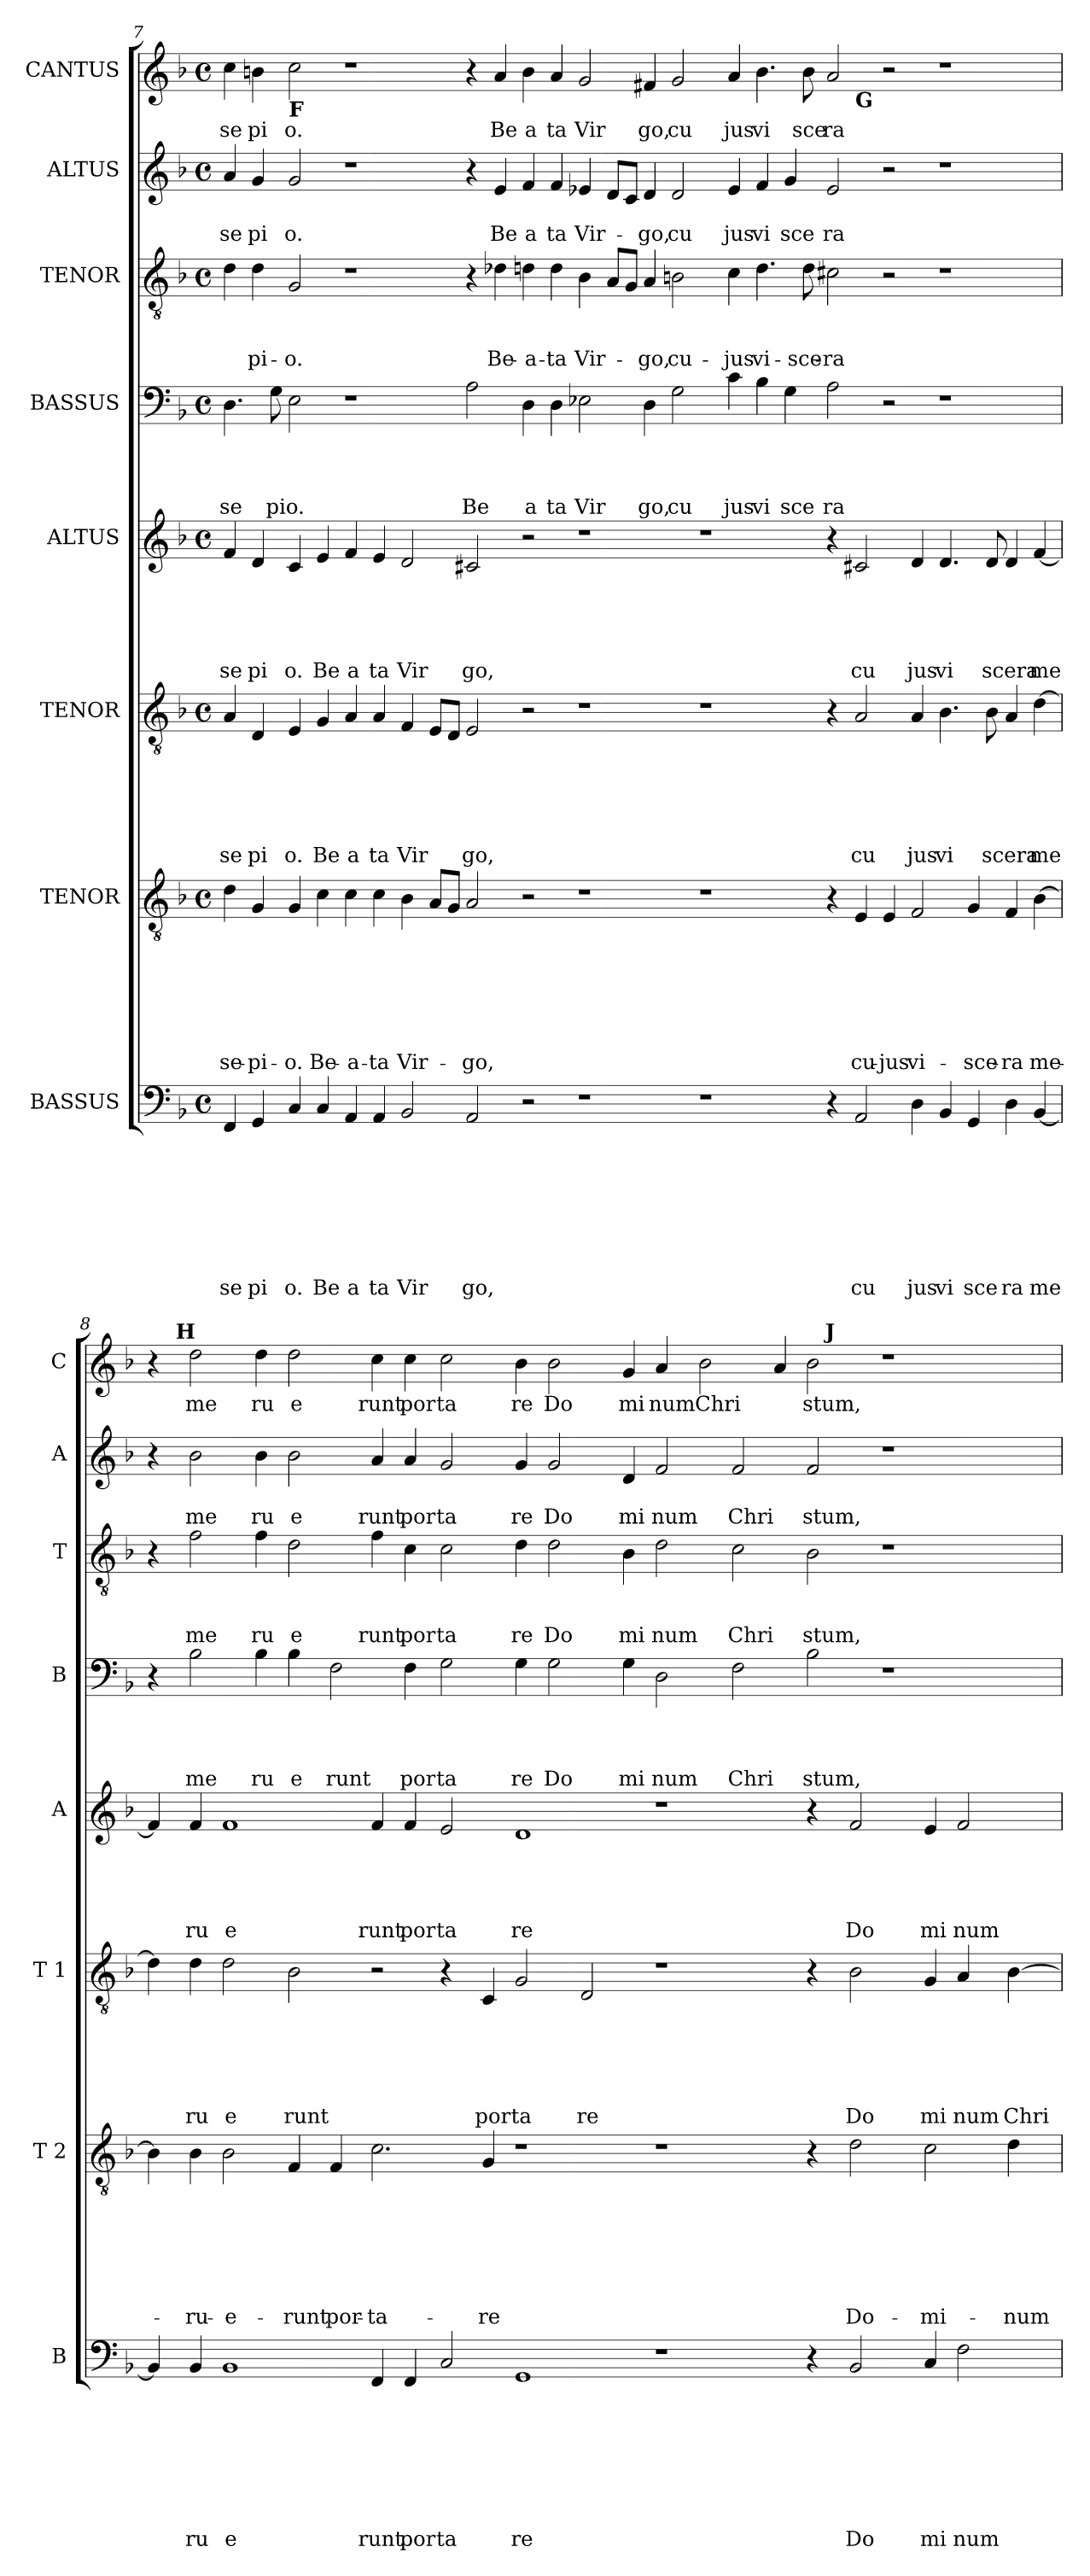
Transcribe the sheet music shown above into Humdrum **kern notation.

**kern	**text	**text	**text	**text	**text	**text	**text	**text	**kern	**text	**text	**text	**text	**text	**text	**text	**kern	**text	**text	**text	**text	**text	**text	**kern	**text	**text	**text	**text	**text	**kern	**text	**text	**text	**text	**kern	**text	**text	**text	**kern	**text	**text	**kern	**text
*part8	*part8	*part8	*part8	*part8	*part8	*part8	*part8	*part8	*part7	*part7	*part7	*part7	*part7	*part7	*part7	*part7	*part6	*part6	*part6	*part6	*part6	*part6	*part6	*part5	*part5	*part5	*part5	*part5	*part5	*part4	*part4	*part4	*part4	*part4	*part3	*part3	*part3	*part3	*part2	*part2	*part2	*part1	*part1
*staff8	*staff8	*staff8	*staff8	*staff8	*staff8	*staff8	*staff8	*staff8	*staff7	*staff7	*staff7	*staff7	*staff7	*staff7	*staff7	*staff7	*staff6	*staff6	*staff6	*staff6	*staff6	*staff6	*staff6	*staff5	*staff5	*staff5	*staff5	*staff5	*staff5	*staff4	*staff4	*staff4	*staff4	*staff4	*staff3	*staff3	*staff3	*staff3	*staff2	*staff2	*staff2	*staff1	*staff1
*I"BASSUS	*	*	*	*	*	*	*	*	*I"TENOR	*	*	*	*	*	*	*	*I"TENOR	*	*	*	*	*	*	*I"ALTUS	*	*	*	*	*	*I"BASSUS	*	*	*	*	*I"TENOR	*	*	*	*I"ALTUS	*	*	*I"CANTUS	*
*I'B	*	*	*	*	*	*	*	*	*I'T 2	*	*	*	*	*	*	*	*I'T 1	*	*	*	*	*	*	*I'A	*	*	*	*	*	*I'B	*	*	*	*	*I'T	*	*	*	*I'A	*	*	*I'C	*
!!LO:PB:g=z
*clefF4	*	*	*	*	*	*	*	*	*clefGv2	*	*	*	*	*	*	*	*clefGv2	*	*	*	*	*	*	*clefG2	*	*	*	*	*	*clefF4	*	*	*	*	*clefGv2	*	*	*	*clefG2	*	*	*clefG2	*
*	*	*	*	*	*	*	*	*	*	*	*	*	*	*	*	*	*	*	*	*	*	*	*	*	*	*	*	*	*	*	*	*	*	*	*	*	*	*	*	*	*	*ITrd1c2	*
*k[b-]	*	*	*	*	*	*	*	*	*k[b-]	*	*	*	*	*	*	*	*k[b-]	*	*	*	*	*	*	*k[b-]	*	*	*	*	*	*k[b-]	*	*	*	*	*k[b-]	*	*	*	*k[b-]	*	*	*k[b-e-a-]	*
*F:	*	*	*	*	*	*	*	*	*F:	*	*	*	*	*	*	*	*F:	*	*	*	*	*	*	*F:	*	*	*	*	*	*F:	*	*	*	*	*F:	*	*	*	*F:	*	*	*E-:	*
*M4/4	*	*	*	*	*	*	*	*	*M4/4	*	*	*	*	*	*	*	*M4/4	*	*	*	*	*	*	*M4/4	*	*	*	*	*	*M4/4	*	*	*	*	*M4/4	*	*	*	*M4/4	*	*	*M4/4	*
*met(c)	*	*	*	*	*	*	*	*	*met(c)	*	*	*	*	*	*	*	*met(c)	*	*	*	*	*	*	*met(c)	*	*	*	*	*	*met(c)	*	*	*	*	*met(c)	*	*	*	*met(c)	*	*	*met(c)	*
=7	=7	=7	=7	=7	=7	=7	=7	=7	=7	=7	=7	=7	=7	=7	=7	=7	=7	=7	=7	=7	=7	=7	=7	=7	=7	=7	=7	=7	=7	=7	=7	=7	=7	=7	=7	=7	=7	=7	=7	=7	=7	=7	=7
!	!	!	!	!	!	!	!	!LO:LY:b	!	!	!	!	!	!	!	!LO:LY:b	!	!	!	!	!	!	!LO:LY:b	!	!	!	!	!	!LO:LY:b	!	!	!	!	!LO:LY:b	!	!	!	!	!	!	!LO:LY:b	!	!LO:LY:b
*	*	*	*	*	*	*	*	*	*	*	*	*	*	*	*	*	*	*	*	*	*	*	*	*	*	*	*	*	*	*	*	*	*	*	*	*	*	*	*	*	*	*^	*
4FF/	.	.	.	.	.	.	.	se	4d\	.	.	.	.	.	.	se-	4A/	.	.	.	.	.	se	4f/	.	.	.	.	-se	4.D\	.	.	.	se	4d\	.	.	.	4a/	.	se	4b-\	1ryy	se
!	!	!	!	!	!	!	!	!LO:LY:b	!	!	!	!	!	!	!	!LO:LY:b	!	!	!	!	!	!	!LO:LY:b	!	!	!	!	!	!LO:LY:b	!	!	!	!	!	!	!	!	!LO:LY:b	!	!	!LO:LY:b	!	!	!LO:LY:b
4GG/	.	.	.	.	.	.	.	pi	4G/	.	.	.	.	.	.	-pi-	4D/	.	.	.	.	.	pi	4d/	.	.	.	.	pi	.	.	.	.	.	4d\	.	.	pi-	4g/	.	pi	4an\	.	pi
!	!	!	!	!	!	!	!	!	!	!	!	!	!	!	!	!	!	!	!	!	!	!	!	!	!	!	!	!	!	!	!	!	!	!LO:LY:b	!	!	!	!	!	!	!	!	!	!
.	.	.	.	.	.	.	.	.	.	.	.	.	.	.	.	.	.	.	.	.	.	.	.	.	.	.	.	.	.	8G\	.	.	.	pio.	.	.	.	.	.	.	.	.	.	.
!	!	!	!	!	!	!	!	!	!	!	!	!	!	!	!	!	!	!	!	!	!	!	!	!	!	!	!	!	!	!	!	!	!	!	!	!	!	!	!	!	!	!LO:TX:b:B:t=F	!	!
!	!	!	!	!	!	!	!	!LO:LY:b	!	!	!	!	!	!	!	!LO:LY:b	!	!	!	!	!	!	!LO:LY:b	!	!	!	!	!	!LO:LY:b	!	!	!	!	!	!	!	!	!LO:LY:b	!	!	!LO:LY:b	!	!	!LO:LY:b
4C/	.	.	.	.	.	.	.	o.	4G/	.	.	.	.	.	.	-o.	4E/	.	.	.	.	.	o.	4c/	.	.	.	.	o.	2E\	.	.	.	.	2G/	.	.	-o.	2g/	.	o.	2b-\	.	o.
!	!	!	!	!	!	!	!	!LO:LY:b	!	!	!	!	!	!	!	!LO:LY:b	!	!	!	!	!	!	!LO:LY:b	!	!	!	!	!	!LO:LY:b	!	!	!	!	!	!	!	!	!	!	!	!	!	!	!
4C/	.	.	.	.	.	.	.	Be	4c\	.	.	.	.	.	.	Be-	4G/	.	.	.	.	.	Be	4e/	.	.	.	.	Be	.	.	.	.	.	.	.	.	.	.	.	.	.	.	.
!	!	!	!	!	!	!	!	!LO:LY:b	!	!	!	!	!	!	!	!LO:LY:b	!	!	!	!	!	!	!LO:LY:b	!	!	!	!	!	!LO:LY:b	!	!	!	!	!	!	!	!	!	!	!	!	!	!	!
4AA/	.	.	.	.	.	.	.	a	4c\	.	.	.	.	.	.	-a-	4A/	.	.	.	.	.	a	4f/	.	.	.	.	a	1r	.	.	.	.	1r	.	.	.	1r	.	.	1r	1ryy	.
!	!	!	!	!	!	!	!	!LO:LY:b	!	!	!	!	!	!	!	!LO:LY:b	!	!	!	!	!	!	!LO:LY:b	!	!	!	!	!	!LO:LY:b	!	!	!	!	!	!	!	!	!	!	!	!	!	!	!
4AA/	.	.	.	.	.	.	.	ta	4c\	.	.	.	.	.	.	-ta	4A/	.	.	.	.	.	ta	4e/	.	.	.	.	ta	.	.	.	.	.	.	.	.	.	.	.	.	.	.	.
!	!	!	!	!	!	!	!	!LO:LY:b	!	!	!	!	!	!	!	!LO:LY:b	!	!	!	!	!	!	!LO:LY:b	!	!	!	!	!	!LO:LY:b	!	!	!	!	!	!	!	!	!	!	!	!	!	!	!
2BB-/	.	.	.	.	.	.	.	Vir	4B-\	.	.	.	.	.	.	Vir-	4F/	.	.	.	.	.	Vir	2d/	.	.	.	.	Vir	.	.	.	.	.	.	.	.	.	.	.	.	.	.	.
.	.	.	.	.	.	.	.	.	8A/L	.	.	.	.	.	.	.	8E/L	.	.	.	.	.	.	.	.	.	.	.	.	.	.	.	.	.	.	.	.	.	.	.	.	.	.	.
.	.	.	.	.	.	.	.	.	8G/J	.	.	.	.	.	.	.	8D/J	.	.	.	.	.	.	.	.	.	.	.	.	.	.	.	.	.	.	.	.	.	.	.	.	.	.	.
!	!	!	!	!	!	!	!	!LO:LY:b	!	!	!	!	!	!	!	!LO:LY:b	!	!	!	!	!	!	!LO:LY:b	!	!	!	!	!	!LO:LY:b	!	!	!	!	!LO:LY:b	!	!	!	!	!	!	!	!	!	!
2AA/	.	.	.	.	.	.	.	go,	2A/	.	.	.	.	.	.	-go,	2E/	.	.	.	.	.	go,	2c#X/	.	.	.	.	go,	2A\	.	.	.	Be	4r	.	.	.	4r	.	.	4r	1ryy	.
!	!	!	!	!	!	!	!	!	!	!	!	!	!	!	!	!	!	!	!	!	!	!	!	!	!	!	!	!	!	!	!	!	!	!	!	!	!	!LO:LY:b	!	!	!LO:LY:b	!	!	!LO:LY:b
.	.	.	.	.	.	.	.	.	.	.	.	.	.	.	.	.	.	.	.	.	.	.	.	.	.	.	.	.	.	.	.	.	.	.	4d-X\	.	.	Be-	4e/	.	Be	4g/	.	Be
!	!	!	!	!	!	!	!	!	!	!	!	!	!	!	!	!	!	!	!	!	!	!	!	!	!	!	!	!	!	!	!	!	!	!LO:LY:b	!	!	!	!LO:LY:b	!	!	!LO:LY:b	!	!	!LO:LY:b
2r	.	.	.	.	.	.	.	.	2r	.	.	.	.	.	.	.	2r	.	.	.	.	.	.	2r	.	.	.	.	.	4D\	.	.	.	a	4dn\	.	.	-a-	4f/	.	a	4a\	.	a
!	!	!	!	!	!	!	!	!	!	!	!	!	!	!	!	!	!	!	!	!	!	!	!	!	!	!	!	!	!	!	!	!	!	!LO:LY:b	!	!	!	!LO:LY:b	!	!	!LO:LY:b	!	!	!LO:LY:b
.	.	.	.	.	.	.	.	.	.	.	.	.	.	.	.	.	.	.	.	.	.	.	.	.	.	.	.	.	.	4D\	.	.	.	ta	4d\	.	.	-ta	4f/	.	ta	4g/	.	ta
!	!	!	!	!	!	!	!	!	!	!	!	!	!	!	!	!	!	!	!	!	!	!	!	!	!	!	!	!	!	!	!	!	!	!LO:LY:b	!	!	!	!LO:LY:b	!	!	!LO:LY:b	!	!	!LO:LY:b
1r	.	.	.	.	.	.	.	.	1r	.	.	.	.	.	.	.	1r	.	.	.	.	.	.	1r	.	.	.	.	.	2E-X\	.	.	.	Vir	4B-\	.	.	Vir-	4e-X/	.	Vir-	2f/	1ryy	Vir
.	.	.	.	.	.	.	.	.	.	.	.	.	.	.	.	.	.	.	.	.	.	.	.	.	.	.	.	.	.	.	.	.	.	.	8A/L	.	.	.	8d/L	.	.	.	.	.
.	.	.	.	.	.	.	.	.	.	.	.	.	.	.	.	.	.	.	.	.	.	.	.	.	.	.	.	.	.	.	.	.	.	.	8G/J	.	.	.	8c/J	.	.	.	.	.
!	!	!	!	!	!	!	!	!	!	!	!	!	!	!	!	!	!	!	!	!	!	!	!	!	!	!	!	!	!	!	!	!	!	!LO:LY:b	!	!	!	!LO:LY:b	!	!	!LO:LY:b	!	!	!LO:LY:b
.	.	.	.	.	.	.	.	.	.	.	.	.	.	.	.	.	.	.	.	.	.	.	.	.	.	.	.	.	.	4D\	.	.	.	go,	4A/	.	.	-go,	4d/	.	-go,	4en/	.	go,
!	!	!	!	!	!	!	!	!	!	!	!	!	!	!	!	!	!	!	!	!	!	!	!	!	!	!	!	!	!	!	!	!	!	!LO:LY:b	!	!	!	!LO:LY:b	!	!	!LO:LY:b	!	!	!LO:LY:b
.	.	.	.	.	.	.	.	.	.	.	.	.	.	.	.	.	.	.	.	.	.	.	.	.	.	.	.	.	.	2G\	.	.	.	cu	2Bn\	.	.	cu-	2d/	.	cu	2f/	.	cu
1r	.	.	.	.	.	.	.	.	1r	.	.	.	.	.	.	.	1r	.	.	.	.	.	.	1r	.	.	.	.	.	.	.	.	.	.	.	.	.	.	.	.	.	.	1ryy	.
!	!	!	!	!	!	!	!	!	!	!	!	!	!	!	!	!	!	!	!	!	!	!	!	!	!	!	!	!	!	!	!	!	!	!LO:LY:b	!	!	!	!LO:LY:b	!	!	!LO:LY:b	!	!	!LO:LY:b
.	.	.	.	.	.	.	.	.	.	.	.	.	.	.	.	.	.	.	.	.	.	.	.	.	.	.	.	.	.	4c\	.	.	.	jus	4c\	.	.	-jus	4e-/	.	jus	4g/	.	jus
!	!	!	!	!	!	!	!	!	!	!	!	!	!	!	!	!	!	!	!	!	!	!	!	!	!	!	!	!	!	!	!	!	!	!LO:LY:b	!	!	!	!LO:LY:b	!	!	!LO:LY:b	!	!	!LO:LY:b
.	.	.	.	.	.	.	.	.	.	.	.	.	.	.	.	.	.	.	.	.	.	.	.	.	.	.	.	.	.	4B-\	.	.	.	vi	4.d\	.	.	vi-	4f/	.	vi	4.a\	.	vi
!	!	!	!	!	!	!	!	!	!	!	!	!	!	!	!	!	!	!	!	!	!	!	!	!	!	!	!	!	!	!	!	!	!	!LO:LY:b	!	!	!	!	!	!	!LO:LY:b	!	!	!
.	.	.	.	.	.	.	.	.	.	.	.	.	.	.	.	.	.	.	.	.	.	.	.	.	.	.	.	.	.	4G\	.	.	.	sce	.	.	.	.	4g/	.	sce	.	.	.
!	!	!	!	!	!	!	!	!	!	!	!	!	!	!	!	!	!	!	!	!	!	!	!	!	!	!	!	!	!	!	!	!	!	!	!	!	!	!LO:LY:b	!	!	!	!	!	!LO:LY:b
.	.	.	.	.	.	.	.	.	.	.	.	.	.	.	.	.	.	.	.	.	.	.	.	.	.	.	.	.	.	.	.	.	.	.	8d\	.	.	-sce-	.	.	.	8a\	.	sce
!	!	!	!	!	!	!	!	!	!	!	!	!	!	!	!	!	!	!	!	!	!	!	!	!	!	!	!	!	!	!	!	!	!	!LO:LY:b	!	!	!	!LO:LY:b	!	!	!LO:LY:b	!	!	!LO:LY:b
4r	.	.	.	.	.	.	.	.	4r	.	.	.	.	.	.	.	4r	.	.	.	.	.	.	4r	.	.	.	.	.	2A\	.	.	.	ra	2c#X\	.	.	-ra	2e-/	.	ra	2g/	4ryy	ra
!	!	!	!	!	!	!	!	!	!	!	!	!	!	!	!	!	!	!	!	!	!	!	!	!	!	!	!	!	!	!	!	!	!	!	!	!	!	!	!	!	!	!	!LO:TX:b:B:t=G	!
!	!	!	!	!	!	!	!	!LO:LY:b	!	!	!	!	!	!	!	!LO:LY:b	!	!	!	!	!	!	!LO:LY:b	!	!	!	!	!	!LO:LY:b	!	!	!	!	!	!	!	!	!	!	!	!	!	!	!
2AA/	.	.	.	.	.	.	.	cu	4E/	.	.	.	.	.	.	cu-	2A/	.	.	.	.	.	cu	2c#X/	.	.	.	.	cu	.	.	.	.	.	.	.	.	.	.	.	.	.	1..ryy	.
!	!	!	!	!	!	!	!	!	!	!	!	!	!	!	!	!LO:LY:b	!	!	!	!	!	!	!	!	!	!	!	!	!	!	!	!	!	!	!	!	!	!	!	!	!	!	!	!
.	.	.	.	.	.	.	.	.	4E/	.	.	.	.	.	.	-jus	.	.	.	.	.	.	.	.	.	.	.	.	.	2r	.	.	.	.	2r	.	.	.	2r	.	.	2r	.	.
!	!	!	!	!	!	!	!	!LO:LY:b	!	!	!	!	!	!	!	!LO:LY:b	!	!	!	!	!	!	!LO:LY:b	!	!	!	!	!	!LO:LY:b	!	!	!	!	!	!	!	!	!	!	!	!	!	!	!
4D\	.	.	.	.	.	.	.	jus	2F/	.	.	.	.	.	.	vi-	4A/	.	.	.	.	.	jus	4d/	.	.	.	.	jus	.	.	.	.	.	.	.	.	.	.	.	.	.	.	.
!	!	!	!	!	!	!	!	!LO:LY:b	!	!	!	!	!	!	!	!	!	!	!	!	!	!	!LO:LY:b	!	!	!	!	!	!LO:LY:b	!	!	!	!	!	!	!	!	!	!	!	!	!	!	!
4BB-/	.	.	.	.	.	.	.	vi	.	.	.	.	.	.	.	.	4.B-\	.	.	.	.	.	vi	4.d/	.	.	.	.	vi	1r	.	.	.	.	1r	.	.	.	1r	.	.	1r	.	.
!	!	!	!	!	!	!	!	!LO:LY:b	!	!	!	!	!	!	!	!LO:LY:b	!	!	!	!	!	!	!	!	!	!	!	!	!	!	!	!	!	!	!	!	!	!	!	!	!	!	!	!
4GG/	.	.	.	.	.	.	.	sce	4G/	.	.	.	.	.	.	-sce-	.	.	.	.	.	.	.	.	.	.	.	.	.	.	.	.	.	.	.	.	.	.	.	.	.	.	.	.
!	!	!	!	!	!	!	!	!	!	!	!	!	!	!	!	!	!	!	!	!	!	!	!LO:LY:b	!	!	!	!	!	!LO:LY:b	!	!	!	!	!	!	!	!	!	!	!	!	!	!	!
.	.	.	.	.	.	.	.	.	.	.	.	.	.	.	.	.	8B-\	.	.	.	.	.	scera	8d/	.	.	.	.	scera	.	.	.	.	.	.	.	.	.	.	.	.	.	.	.
!	!	!	!	!	!	!	!	!LO:LY:b	!	!	!	!	!	!	!	!LO:LY:b	!	!	!	!	!	!	!	!	!	!	!	!	!	!	!	!	!	!	!	!	!	!	!	!	!	!	!	!
4D\	.	.	.	.	.	.	.	ra	4F/	.	.	.	.	.	.	-ra	4A/	.	.	.	.	.	.	4d/	.	.	.	.	.	.	.	.	.	.	.	.	.	.	.	.	.	.	.	.
!	!	!	!	!	!	!	!	!LO:LY:b	!	!	!	!	!	!	!	!LO:LY:b	!	!	!	!	!	!	!LO:LY:b	!	!	!	!	!	!LO:LY:b	!	!	!	!	!	!	!	!	!	!	!	!	!	!	!
[<4BB-/	.	.	.	.	.	.	.	me	[<4B-\	.	.	.	.	.	.	me-	[<4d\	.	.	.	.	.	me	[<4f/	.	.	.	.	me	.	.	.	.	.	.	.	.	.	.	.	.	.	.	.
!!LO:LB:g=z
=8	=8	=8	=8	=8	=8	=8	=8	=8	=8	=8	=8	=8	=8	=8	=8	=8	=8	=8	=8	=8	=8	=8	=8	=8	=8	=8	=8	=8	=8	=8	=8	=8	=8	=8	=8	=8	=8	=8	=8	=8	=8	=8	=8	=8
*	*	*	*	*	*	*	*	*	*	*	*	*	*	*	*	*	*	*	*	*	*	*	*	*	*	*	*	*	*	*	*	*	*	*	*	*	*	*	*	*	*	*	*^	*
4BB-/]	.	.	.	.	.	.	.	.	4B-\]	.	.	.	.	.	.	.	4d\]	.	.	.	.	.	.	4f/]	.	.	.	.	.	4r	.	.	.	.	4r	.	.	.	4r	.	.	4r	8.ryy	1ryy	.
!	!	!	!	!	!	!	!	!	!	!	!	!	!	!	!	!	!	!	!	!	!	!	!	!	!	!	!	!	!	!	!	!	!	!	!	!	!	!	!	!	!	!	!LO:TX:a:B:t=H	!	!
.	.	.	.	.	.	.	.	.	.	.	.	.	.	.	.	.	.	.	.	.	.	.	.	.	.	.	.	.	.	.	.	.	.	.	.	.	.	.	.	.	.	.	1ryy	.	.
!	!	!	!	!	!	!	!	!LO:LY:b	!	!	!	!	!	!	!	!LO:LY:b	!	!	!	!	!	!	!LO:LY:b	!	!	!	!	!	!LO:LY:b	!	!	!	!	!LO:LY:b	!	!	!	!LO:LY:b	!	!	!LO:LY:b	!	!	!	!LO:LY:b
4BB-/	.	.	.	.	.	.	.	ru	4B-\	.	.	.	.	.	.	-ru-	4d\	.	.	.	.	.	ru	4f/	.	.	.	.	ru	2B-\	.	.	.	me	2f\	.	.	me	2b-\	.	me	2cc\	.	.	me
!	!	!	!	!	!	!	!	!LO:LY:b	!	!	!	!	!	!	!	!LO:LY:b	!	!	!	!	!	!	!LO:LY:b	!	!	!	!	!	!LO:LY:b	!	!	!	!	!	!	!	!	!	!	!	!	!	!	!	!
1BB-	.	.	.	.	.	.	.	e	2B-\	.	.	.	.	.	.	-e-	2d\	.	.	.	.	.	e	1f	.	.	.	.	e	.	.	.	.	.	.	.	.	.	.	.	.	.	.	.	.
!	!	!	!	!	!	!	!	!	!	!	!	!	!	!	!	!	!	!	!	!	!	!	!	!	!	!	!	!	!	!	!	!	!	!LO:LY:b	!	!	!	!LO:LY:b	!	!	!LO:LY:b	!	!	!	!LO:LY:b
.	.	.	.	.	.	.	.	.	.	.	.	.	.	.	.	.	.	.	.	.	.	.	.	.	.	.	.	.	.	4B-\	.	.	.	ru	4f\	.	.	ru	4b-\	.	ru	4cc\	.	.	ru
!	!	!	!	!	!	!	!	!	!	!	!	!	!	!	!	!LO:LY:b	!	!	!	!	!	!	!LO:LY:b	!	!	!	!	!	!	!	!	!	!	!LO:LY:b	!	!	!	!LO:LY:b	!	!	!LO:LY:b	!	!	!	!LO:LY:b
.	.	.	.	.	.	.	.	.	4F/	.	.	.	.	.	.	-runt	2B-\	.	.	.	.	.	runt	.	.	.	.	.	.	4B-\	.	.	.	e	2d\	.	.	e	2b-\	.	e	2cc\	.	1ryy	e
.	.	.	.	.	.	.	.	.	.	.	.	.	.	.	.	.	.	.	.	.	.	.	.	.	.	.	.	.	.	.	.	.	.	.	.	.	.	.	.	.	.	.	1ryy	.	.
!	!	!	!	!	!	!	!	!	!	!	!	!	!	!	!	!LO:LY:b	!	!	!	!	!	!	!	!	!	!	!	!	!	!	!	!	!	!LO:LY:b	!	!	!	!	!	!	!	!	!	!	!
.	.	.	.	.	.	.	.	.	4F/	.	.	.	.	.	.	por-	.	.	.	.	.	.	.	.	.	.	.	.	.	2F\	.	.	.	runt	.	.	.	.	.	.	.	.	.	.	.
!	!	!	!	!	!	!	!	!LO:LY:b	!	!	!	!	!	!	!	!LO:LY:b	!	!	!	!	!	!	!	!	!	!	!	!	!LO:LY:b	!	!	!	!	!	!	!	!	!LO:LY:b	!	!	!LO:LY:b	!	!	!	!LO:LY:b
4FF/	.	.	.	.	.	.	.	runt	2.c\	.	.	.	.	.	.	-ta-	2r	.	.	.	.	.	.	4f/	.	.	.	.	runt	.	.	.	.	.	4f\	.	.	runt	4a/	.	runt	4b-\	.	.	runt
!	!	!	!	!	!	!	!	!LO:LY:b	!	!	!	!	!	!	!	!	!	!	!	!	!	!	!	!	!	!	!	!	!LO:LY:b	!	!	!	!	!LO:LY:b	!	!	!	!LO:LY:b	!	!	!LO:LY:b	!	!	!	!LO:LY:b
4FF/	.	.	.	.	.	.	.	por	.	.	.	.	.	.	.	.	.	.	.	.	.	.	.	4f/	.	.	.	.	por	4F\	.	.	.	por	4c\	.	.	por	4a/	.	por	4b-\	.	.	por
!	!	!	!	!	!	!	!	!LO:LY:b	!	!	!	!	!	!	!	!	!	!	!	!	!	!	!	!	!	!	!	!	!LO:LY:b	!	!	!	!	!LO:LY:b	!	!	!	!LO:LY:b	!	!	!LO:LY:b	!	!	!	!LO:LY:b
2C/	.	.	.	.	.	.	.	ta	.	.	.	.	.	.	.	.	4r	.	.	.	.	.	.	2e/	.	.	.	.	ta	2G\	.	.	.	ta	2c\	.	.	ta	2g/	.	ta	2b-\	.	1ryy	ta
.	.	.	.	.	.	.	.	.	.	.	.	.	.	.	.	.	.	.	.	.	.	.	.	.	.	.	.	.	.	.	.	.	.	.	.	.	.	.	.	.	.	.	1ryy	.	.
!	!	!	!	!	!	!	!	!	!	!	!	!	!	!	!	!LO:LY:b	!	!	!	!	!	!	!LO:LY:b	!	!	!	!	!	!	!	!	!	!	!	!	!	!	!	!	!	!	!	!	!	!
.	.	.	.	.	.	.	.	.	4G/	.	.	.	.	.	.	-re	4C/	.	.	.	.	.	por	.	.	.	.	.	.	.	.	.	.	.	.	.	.	.	.	.	.	.	.	.	.
!	!	!	!	!	!	!	!	!LO:LY:b	!	!	!	!	!	!	!	!	!	!	!	!	!	!	!LO:LY:b	!	!	!	!	!	!LO:LY:b	!	!	!	!	!LO:LY:b	!	!	!	!LO:LY:b	!	!	!LO:LY:b	!	!	!	!LO:LY:b
1GG	.	.	.	.	.	.	.	re	1r	.	.	.	.	.	.	.	2G/	.	.	.	.	.	ta	1d	.	.	.	.	re	4G\	.	.	.	re	4d\	.	.	re	4g/	.	re	4a-\	.	.	re
!	!	!	!	!	!	!	!	!	!	!	!	!	!	!	!	!	!	!	!	!	!	!	!	!	!	!	!	!	!	!	!	!	!	!LO:LY:b	!	!	!	!LO:LY:b	!	!	!LO:LY:b	!	!	!	!LO:LY:b
.	.	.	.	.	.	.	.	.	.	.	.	.	.	.	.	.	.	.	.	.	.	.	.	.	.	.	.	.	.	2G\	.	.	.	Do	2d\	.	.	Do	2g/	.	Do	2a-\	.	.	Do
!	!	!	!	!	!	!	!	!	!	!	!	!	!	!	!	!	!	!	!	!	!	!	!LO:LY:b	!	!	!	!	!	!	!	!	!	!	!	!	!	!	!	!	!	!	!	!	!	!
.	.	.	.	.	.	.	.	.	.	.	.	.	.	.	.	.	2D/	.	.	.	.	.	re	.	.	.	.	.	.	.	.	.	.	.	.	.	.	.	.	.	.	.	.	1ryy	.
.	.	.	.	.	.	.	.	.	.	.	.	.	.	.	.	.	.	.	.	.	.	.	.	.	.	.	.	.	.	.	.	.	.	.	.	.	.	.	.	.	.	.	1ryy	.	.
!	!	!	!	!	!	!	!	!	!	!	!	!	!	!	!	!	!	!	!	!	!	!	!	!	!	!	!	!	!	!	!	!	!	!LO:LY:b	!	!	!	!LO:LY:b	!	!	!LO:LY:b	!	!	!	!LO:LY:b
.	.	.	.	.	.	.	.	.	.	.	.	.	.	.	.	.	.	.	.	.	.	.	.	.	.	.	.	.	.	4G\	.	.	.	mi	4B-\	.	.	mi	4d/	.	mi	4f/	.	.	mi
!	!	!	!	!	!	!	!	!	!	!	!	!	!	!	!	!	!	!	!	!	!	!	!	!	!	!	!	!	!	!	!	!	!	!LO:LY:b	!	!	!	!LO:LY:b	!	!	!LO:LY:b	!	!	!	!LO:LY:b
1r	.	.	.	.	.	.	.	.	1r	.	.	.	.	.	.	.	1r	.	.	.	.	.	.	1r	.	.	.	.	.	2D\	.	.	.	num	2d\	.	.	num	2f/	.	num	4g/	.	.	num
!	!	!	!	!	!	!	!	!	!	!	!	!	!	!	!	!	!	!	!	!	!	!	!	!	!	!	!	!	!	!	!	!	!	!	!	!	!	!	!	!	!	!	!	!	!LO:LY:b
.	.	.	.	.	.	.	.	.	.	.	.	.	.	.	.	.	.	.	.	.	.	.	.	.	.	.	.	.	.	.	.	.	.	.	.	.	.	.	.	.	.	2a-\	.	.	Chri
!	!	!	!	!	!	!	!	!	!	!	!	!	!	!	!	!	!	!	!	!	!	!	!	!	!	!	!	!	!	!	!	!	!	!LO:LY:b	!	!	!	!LO:LY:b	!	!	!LO:LY:b	!	!	!	!
.	.	.	.	.	.	.	.	.	.	.	.	.	.	.	.	.	.	.	.	.	.	.	.	.	.	.	.	.	.	2F\	.	.	.	Chri	2c\	.	.	Chri	2f/	.	Chri	.	.	2ryy	.
.	.	.	.	.	.	.	.	.	.	.	.	.	.	.	.	.	.	.	.	.	.	.	.	.	.	.	.	.	.	.	.	.	.	.	.	.	.	.	.	.	.	.	1ryy	.	.
.	.	.	.	.	.	.	.	.	.	.	.	.	.	.	.	.	.	.	.	.	.	.	.	.	.	.	.	.	.	.	.	.	.	.	.	.	.	.	.	.	.	4g/	.	.	.
!	!	!	!	!	!	!	!	!	!	!	!	!	!	!	!	!	!	!	!	!	!	!	!	!	!	!	!	!	!	!	!	!	!	!LO:LY:b	!	!	!	!LO:LY:b	!	!	!LO:LY:b	!	!	!	!LO:LY:b
4r	.	.	.	.	.	.	.	.	4r	.	.	.	.	.	.	.	4r	.	.	.	.	.	.	4r	.	.	.	.	.	2B-\	.	.	.	stum,	2B-\	.	.	stum,	2f/	.	stum,	2a-\	.	16.ryy	stum,
!	!	!	!	!	!	!	!	!	!	!	!	!	!	!	!	!	!	!	!	!	!	!	!	!	!	!	!	!	!	!	!	!	!	!	!	!	!	!	!	!	!	!	!	!LO:TX:a:B:t=J	!
.	.	.	.	.	.	.	.	.	.	.	.	.	.	.	.	.	.	.	.	.	.	.	.	.	.	.	.	.	.	.	.	.	.	.	.	.	.	.	.	.	.	.	.	1ryy	.
!	!	!	!	!	!	!	!	!LO:LY:b	!	!	!	!	!	!	!	!LO:LY:b	!	!	!	!	!	!	!LO:LY:b	!	!	!	!	!	!LO:LY:b	!	!	!	!	!	!	!	!	!	!	!	!	!	!	!	!
2BB-/	.	.	.	.	.	.	.	Do	2d\	.	.	.	.	.	.	Do-	2B-\	.	.	.	.	.	Do	2f/	.	.	.	.	Do	.	.	.	.	.	.	.	.	.	.	.	.	.	.	.	.
.	.	.	.	.	.	.	.	.	.	.	.	.	.	.	.	.	.	.	.	.	.	.	.	.	.	.	.	.	.	1r	.	.	.	.	1r	.	.	.	1r	.	.	1r	.	.	.
.	.	.	.	.	.	.	.	.	.	.	.	.	.	.	.	.	.	.	.	.	.	.	.	.	.	.	.	.	.	.	.	.	.	.	.	.	.	.	.	.	.	.	2ryy	.	.
!	!	!	!	!	!	!	!	!LO:LY:b	!	!	!	!	!	!	!	!LO:LY:b	!	!	!	!	!	!	!LO:LY:b	!	!	!	!	!	!LO:LY:b	!	!	!	!	!	!	!	!	!	!	!	!	!	!	!	!
4C/	.	.	.	.	.	.	.	mi	2c\	.	.	.	.	.	.	-mi-	4G/	.	.	.	.	.	mi	4e/	.	.	.	.	mi	.	.	.	.	.	.	.	.	.	.	.	.	.	.	.	.
!	!	!	!	!	!	!	!	!LO:LY:b	!	!	!	!	!	!	!	!	!	!	!	!	!	!	!LO:LY:b	!	!	!	!	!	!LO:LY:b	!	!	!	!	!	!	!	!	!	!	!	!	!	!	!	!
2F\	.	.	.	.	.	.	.	num	.	.	.	.	.	.	.	.	4A/	.	.	.	.	.	num	2f/	.	.	.	.	num	.	.	.	.	.	.	.	.	.	.	.	.	.	.	.	.
.	.	.	.	.	.	.	.	.	.	.	.	.	.	.	.	.	.	.	.	.	.	.	.	.	.	.	.	.	.	.	.	.	.	.	.	.	.	.	.	.	.	.	.	4ryy	.
.	.	.	.	.	.	.	.	.	.	.	.	.	.	.	.	.	.	.	.	.	.	.	.	.	.	.	.	.	.	.	.	.	.	.	.	.	.	.	.	.	.	.	4ryy	.	.
!	!	!	!	!	!	!	!	!	!	!	!	!	!	!	!	!LO:LY:b	!	!	!	!	!	!	!LO:LY:b	!	!	!	!	!	!	!	!	!	!	!	!	!	!	!	!	!	!	!	!	!	!
.	.	.	.	.	.	.	.	.	4d\	.	.	.	.	.	.	-num	[>4B-\	.	.	.	.	.	Chri	.	.	.	.	.	.	.	.	.	.	.	.	.	.	.	.	.	.	.	.	.	.
.	.	.	.	.	.	.	.	.	.	.	.	.	.	.	.	.	.	.	.	.	.	.	.	.	.	.	.	.	.	.	.	.	.	.	.	.	.	.	.	.	.	.	.	8ryy	.
.	.	.	.	.	.	.	.	.	.	.	.	.	.	.	.	.	.	.	.	.	.	.	.	.	.	.	.	.	.	.	.	.	.	.	.	.	.	.	.	.	.	.	16ryy	.	.
.	.	.	.	.	.	.	.	.	.	.	.	.	.	.	.	.	.	.	.	.	.	.	.	.	.	.	.	.	.	.	.	.	.	.	.	.	.	.	.	.	.	.	.	32ryy	.
*	*	*	*	*	*	*	*	*	*	*	*	*	*	*	*	*	*	*	*	*	*	*	*	*	*	*	*	*	*	*	*	*	*	*	*	*	*	*	*	*	*	*v	*v	*v	*
=	=	=	=	=	=	=	=	=	=	=	=	=	=	=	=	=	=	=	=	=	=	=	=	=	=	=	=	=	=	=	=	=	=	=	=	=	=	=	=	=	=	=	=
*-	*-	*-	*-	*-	*-	*-	*-	*-	*-	*-	*-	*-	*-	*-	*-	*-	*-	*-	*-	*-	*-	*-	*-	*-	*-	*-	*-	*-	*-	*-	*-	*-	*-	*-	*-	*-	*-	*-	*-	*-	*-	*-	*-
